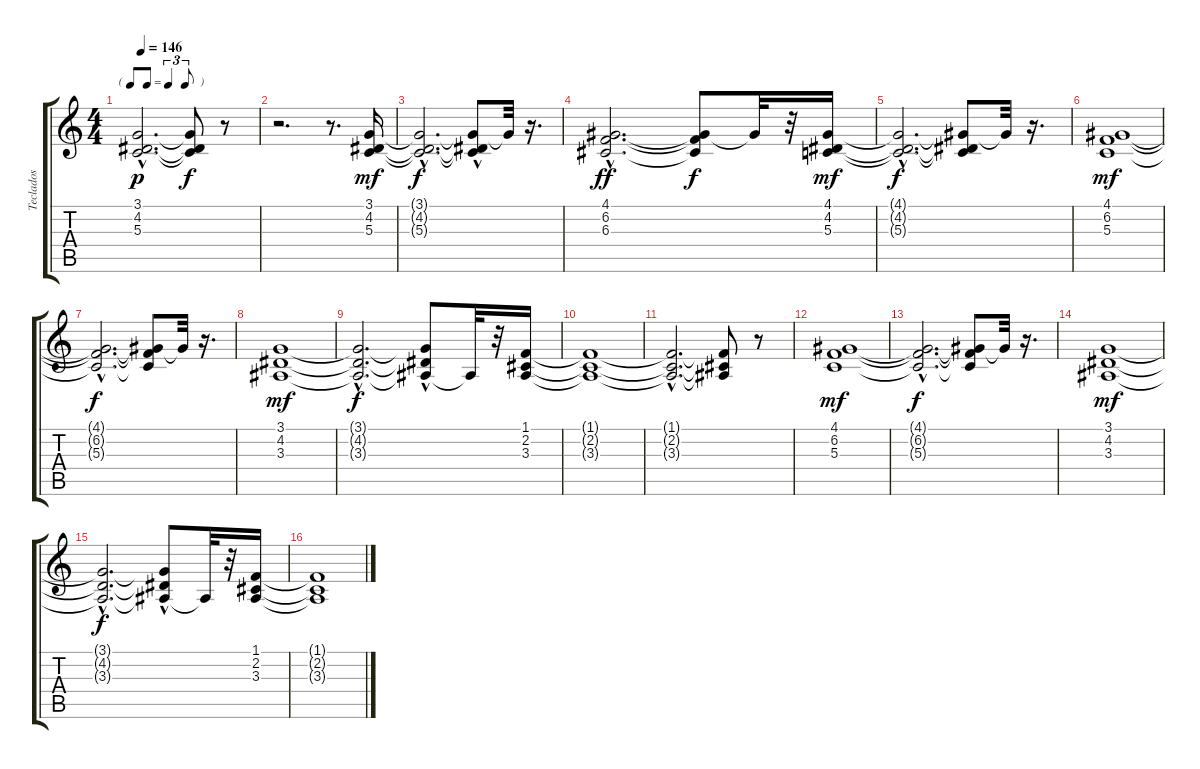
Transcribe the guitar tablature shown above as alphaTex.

\track ("Teclados" "Teclados") {instrument pad2warm}
\staff {score tabs}
\tuning (E4 B3 G3 D3 A2 E2) {hide}
\ts (4 4)
\tf triplet8th
\tempo 146
\clef g2
\ks c
(3.1{hac} 4.2{hac} 5.3{hac}).2{d dy p} (3.1{t} 4.2{t} 5.3{t}).8{dy f} r.8 |
r.2{d} r.8{d} (3.1 4.2 5.3).16{dy mf} |
(3.1{hac t} 4.2{hac t} 5.3{hac t}).2{d dy f} (3.1{t} 4.2{hac t} 5.3{hac t}).8 3.1{t}.32 r.16{d} |
(4.1{hac} 6.2{hac} 6.3{hac}).2{d dy ff} (4.1{t} 6.2{t} 6.3{t}).8{dy f} 4.1{t}.32 r.32 (4.1 4.2 5.3).16{dy mf} |
(4.1{hac t} 4.2{hac t} 5.3{hac t}).2{d dy f} (4.1{t} 4.2{t} 5.3{t}).8 4.1{t}.32 r.16{d} |
(4.1 6.2 5.3).1{dy mf} |
(4.1{hac t} 6.2{hac t} 5.3{hac t}).2{d dy f} (4.1{t} 6.2{t} 5.3{t}).8 4.1{t}.32 r.16{d} |
(3.1 4.2 3.3).1{dy mf} |
(3.1{hac t} 4.2{hac t} 3.3{hac t}).2{d dy f} (3.1{hac t} 4.2{hac t} 3.3{t}).8 3.3{t}.32 r.32 (1.1 2.2 3.3).16 |
(1.1{t} 2.2{t} 3.3{t}).1 |
(1.1{hac t} 2.2{hac t} 3.3{hac t}).2{d} (1.1{t} 2.2{t} 3.3{t}).8 r.8 |
(4.1 6.2 5.3).1{dy mf} |
(4.1{hac t} 6.2{hac t} 5.3{hac t}).2{d dy f} (4.1{t} 6.2{t} 5.3{t}).8 4.1{t}.32 r.16{d} |
(3.1 4.2 3.3).1{dy mf} |
(3.1{hac t} 4.2{hac t} 3.3{hac t}).2{d dy f} (3.1{hac t} 4.2{hac t} 3.3{t}).8 3.3{t}.32 r.32 (1.1 2.2 3.3).16 |
(1.1{t} 2.2{t} 3.3{t}).1
